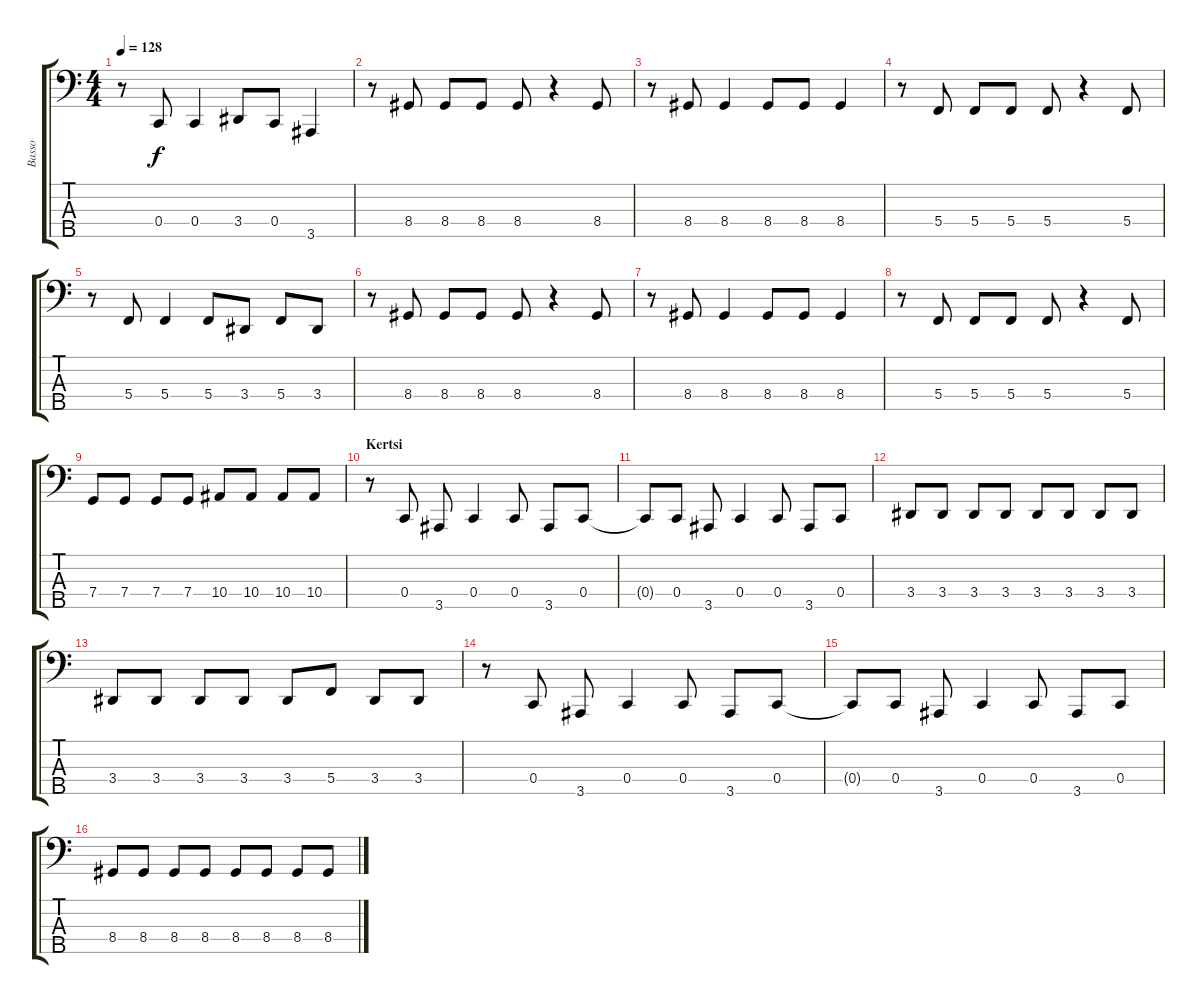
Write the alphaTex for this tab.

\track ("Basso" "Basso") {instrument electricbassfinger}
\staff {score tabs}
\tuning (F2 C2 G1 C1 G0) {hide}
\ts (4 4)
\tempo 128
\clef f4
\ks c
r.8{dy f} 0.4.8 0.4.4 3.4.8 0.4.8 3.5.4 |
r.8 8.4.8 8.4.8 8.4.8 8.4.8 r.4 8.4.8 |
r.8 8.4.8 8.4.4 8.4.8 8.4.8 8.4.4 |
r.8 5.4.8 5.4.8 5.4.8 5.4.8 r.4 5.4.8 |
r.8 5.4.8 5.4.4 5.4.8 3.4.8 5.4.8 3.4.8 |
r.8 8.4.8 8.4.8 8.4.8 8.4.8 r.4 8.4.8 |
r.8 8.4.8 8.4.4 8.4.8 8.4.8 8.4.4 |
r.8 5.4.8 5.4.8 5.4.8 5.4.8 r.4 5.4.8 |
7.4.8 7.4.8 7.4.8 7.4.8 10.4.8 10.4.8 10.4.8 10.4.8 |
\section ("" "Kertsi")
r.8 0.4.8 3.5.8 0.4.4 0.4.8 3.5.8 0.4.8 |
0.4{t}.8 0.4.8 3.5.8 0.4.4 0.4.8 3.5.8 0.4.8 |
3.4.8 3.4.8 3.4.8 3.4.8 3.4.8 3.4.8 3.4.8 3.4.8 |
3.4.8 3.4.8 3.4.8 3.4.8 3.4.8 5.4.8 3.4.8 3.4.8 |
r.8 0.4.8 3.5.8 0.4.4 0.4.8 3.5.8 0.4.8 |
0.4{t}.8 0.4.8 3.5.8 0.4.4 0.4.8 3.5.8 0.4.8 |
8.4.8 8.4.8 8.4.8 8.4.8 8.4.8 8.4.8 8.4.8 8.4.8
